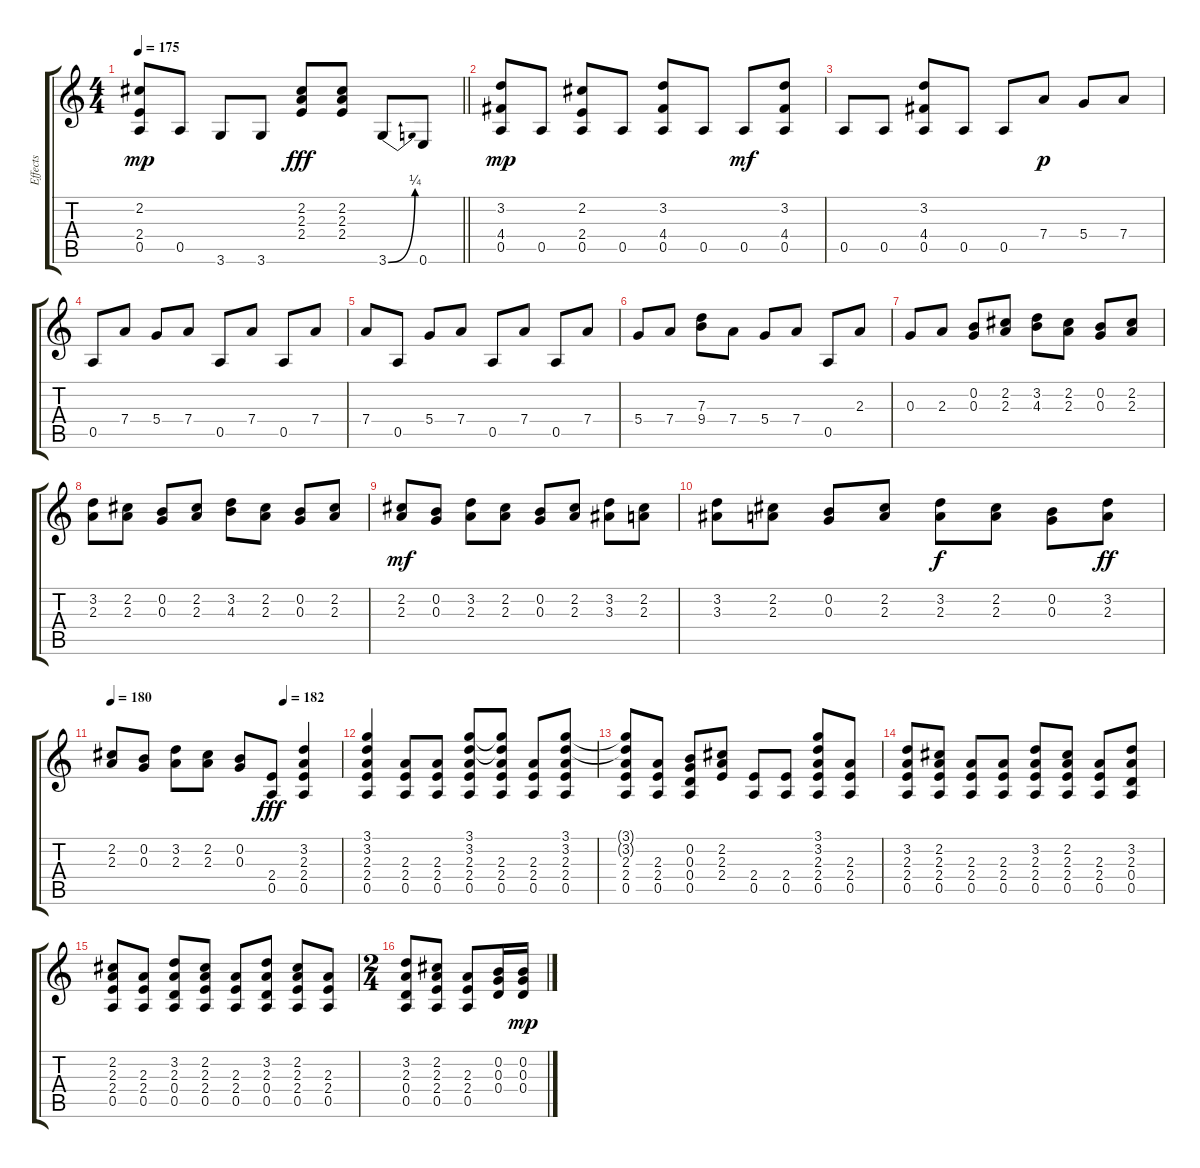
\track ("Effects" "Effects") {instrument distortionguitar}
\staff {score tabs}
\tuning (E4 B3 G3 D3 A2 E2) {hide}
\ts (4 4)
\tempo 175
\clef g2
\barLineRight lightlight
\ks c
(2.2 2.4 0.5).8{dy mp} 0.5.8 3.6.8 3.6.8 (2.2 2.3 2.4).8{dy fff} (2.2 2.3 2.4).8 3.6{be (bend 0 0 60 1)}.8 0.6.8 |
(3.2 4.4 0.5).8{dy mp} 0.5.8 (2.2 2.4 0.5).8 0.5.8 (3.2 4.4 0.5).8 0.5.8 0.5.8{dy mf} (3.2 4.4 0.5).8 |
0.5.8 0.5.8 (3.2 4.4 0.5).8 0.5.8 0.5.8 7.4.8{dy p} 5.4.8 7.4.8 |
0.5.8 7.4.8 5.4.8 7.4.8 0.5.8 7.4.8 0.5.8 7.4.8 |
7.4.8 0.5.8 5.4.8 7.4.8 0.5.8 7.4.8 0.5.8 7.4.8 |
5.4.8 7.4.8 (7.3 9.4).8 7.4.8 5.4.8 7.4.8 0.5.8 2.3.8 |
0.3.8 2.3.8 (0.2 0.3).8 (2.2 2.3).8 (3.2 4.3).8 (2.2 2.3).8 (0.2 0.3).8 (2.2 2.3).8 |
(3.2 2.3).8 (2.2 2.3).8 (0.2 0.3).8 (2.2 2.3).8 (3.2 4.3).8 (2.2 2.3).8 (0.2 0.3).8 (2.2 2.3).8 |
(2.2 2.3).8{dy mf} (0.2 0.3).8 (3.2 2.3).8 (2.2 2.3).8 (0.2 0.3).8 (2.2 2.3).8 (3.2 3.3).8 (2.2 2.3).8 |
(3.2 3.3).8 (2.2 2.3).8 (0.2 0.3).8 (2.2 2.3).8 (3.2 2.3).8{dy f} (2.2 2.3).8 (0.2 0.3).8 (3.2 2.3).8{dy ff} |
\tempo 180
\tempo (182 0.75)
(2.2 2.3).8 (0.2 0.3).8 (3.2 2.3).8 (2.2 2.3).8 (0.2 0.3).8 (2.4 0.5).8{dy fff volume 9 instrument distortionguitar} (3.2 2.3 2.4 0.5).4 |
(3.1 3.2 2.3 2.4 0.5).4 (2.3 2.4 0.5).8 (2.3 2.4 0.5).8 (3.1 3.2 2.3 2.4 0.5).8 (3.1{t} 3.2{t} 2.3 2.4 0.5).8 (2.3 2.4 0.5).8 (3.1 3.2 2.3 2.4 0.5).8 |
(3.1{t} 3.2{t} 2.3 2.4 0.5).8 (2.3 2.4 0.5).8 (0.2 0.3 0.4 0.5).8 (2.2 2.3 2.4).8 (2.4 0.5).8 (2.4 0.5).8 (3.1 3.2 2.3 2.4 0.5).8 (2.3 2.4 0.5).8 |
(3.2 2.3 2.4 0.5).8 (2.2 2.3 2.4 0.5).8 (2.3 2.4 0.5).8 (2.3 2.4 0.5).8 (3.2 2.3 2.4 0.5).8 (2.2 2.3 2.4 0.5).8 (2.3 2.4 0.5).8 (3.2 2.3 0.4 0.5).8 |
(2.2 2.3 2.4 0.5).8 (2.3 2.4 0.5).8 (3.2 2.3 0.4 0.5).8 (2.2 2.3 2.4 0.5).8 (2.3 2.4 0.5).8 (3.2 2.3 0.4 0.5).8 (2.2 2.3 2.4 0.5).8 (2.3 2.4 0.5).8 |
\ts (2 4)
(3.2 2.3 0.4 0.5).8 (2.2 2.3 2.4 0.5).8 (2.3 2.4 0.5).8 (0.2 0.3 0.4).16 (0.2 0.3 0.4).16{dy mp}
